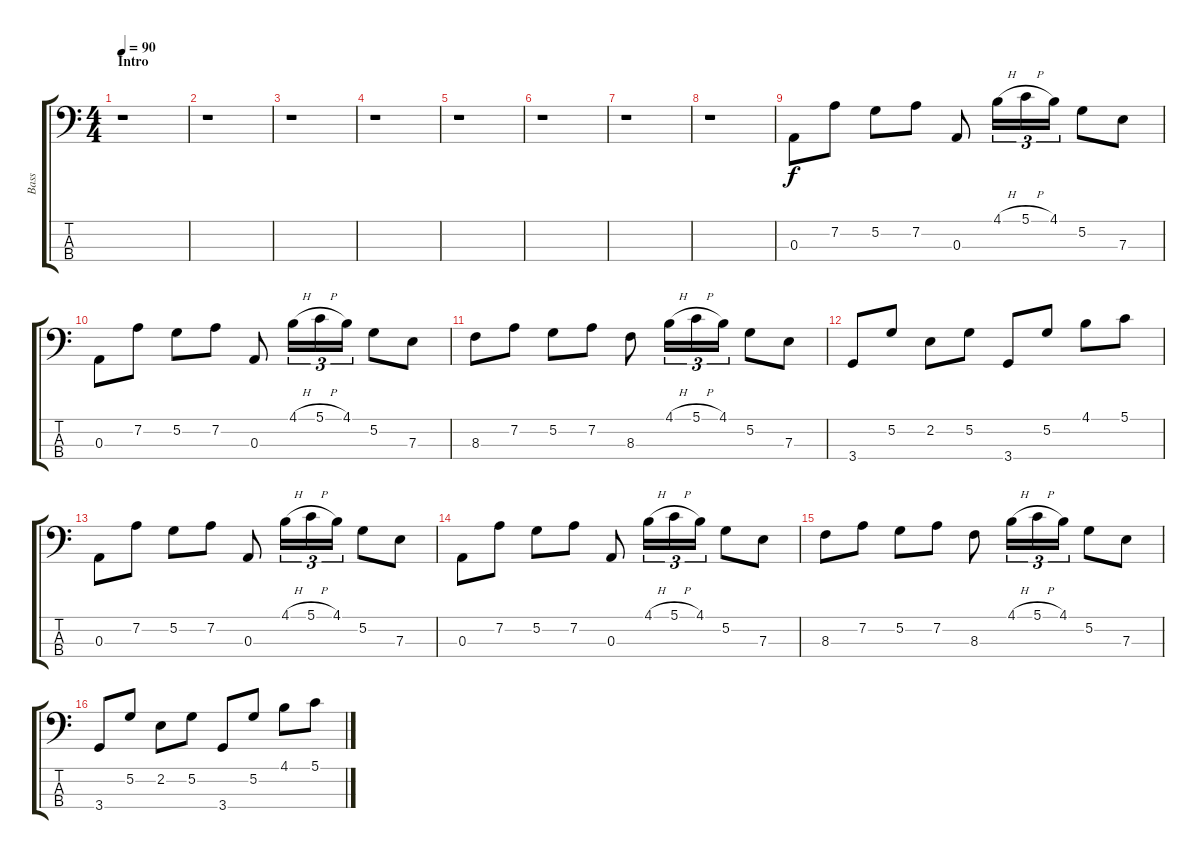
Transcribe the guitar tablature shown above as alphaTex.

\track ("Bass" "Bass") {instrument electricbasspick}
\staff {score tabs}
\tuning (G2 D2 A1 E1) {hide}
\ts (4 4)
\section ("" "Intro")
\tempo 90
\clef f4
\ks c
r.1{dy f instrument electricbasspick} |
r.1 |
r.1 |
r.1 |
r.1 |
r.1 |
r.1 |
r.1 |
0.3.8 7.2.8 5.2.8 7.2.8 0.3.8 4.1{h}.16{tu (3 2)} 5.1{h}.16{tu (3 2)} 4.1.16{tu (3 2)} 5.2.8 7.3.8 |
0.3.8 7.2.8 5.2.8 7.2.8 0.3.8 4.1{h}.16{tu (3 2)} 5.1{h}.16{tu (3 2)} 4.1.16{tu (3 2)} 5.2.8 7.3.8 |
8.3.8 7.2.8 5.2.8 7.2.8 8.3.8 4.1{h}.16{tu (3 2)} 5.1{h}.16{tu (3 2)} 4.1.16{tu (3 2)} 5.2.8 7.3.8 |
3.4.8 5.2.8 2.2.8 5.2.8 3.4.8 5.2.8 4.1.8 5.1.8 |
0.3.8 7.2.8 5.2.8 7.2.8 0.3.8 4.1{h}.16{tu (3 2)} 5.1{h}.16{tu (3 2)} 4.1.16{tu (3 2)} 5.2.8 7.3.8 |
0.3.8 7.2.8 5.2.8 7.2.8 0.3.8 4.1{h}.16{tu (3 2)} 5.1{h}.16{tu (3 2)} 4.1.16{tu (3 2)} 5.2.8 7.3.8 |
8.3.8 7.2.8 5.2.8 7.2.8 8.3.8 4.1{h}.16{tu (3 2)} 5.1{h}.16{tu (3 2)} 4.1.16{tu (3 2)} 5.2.8 7.3.8 |
3.4.8 5.2.8 2.2.8 5.2.8 3.4.8 5.2.8 4.1.8 5.1.8
